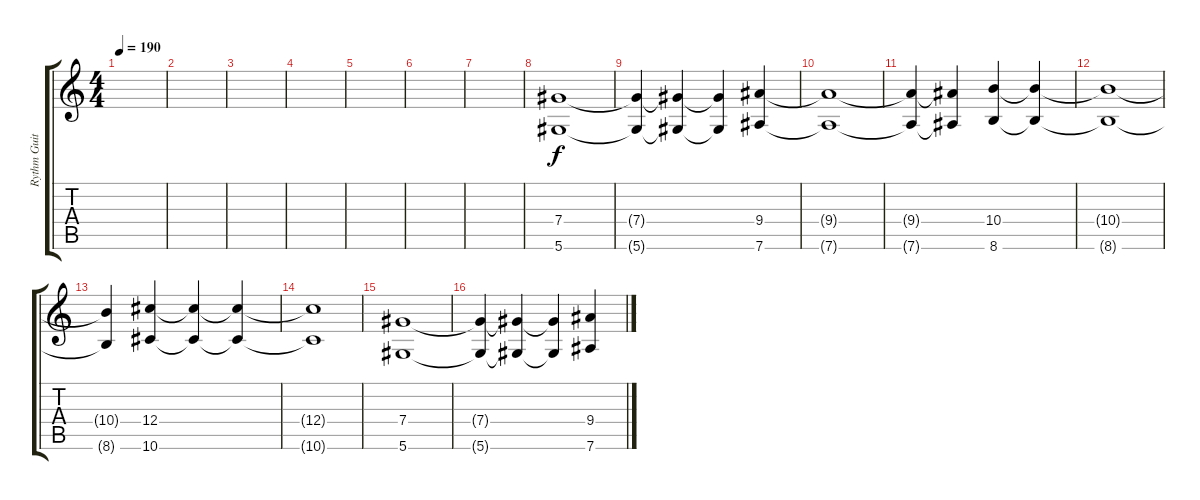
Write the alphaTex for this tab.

\track ("Rythm Guitar" "Rythm Guit") {instrument distortionguitar}
\staff {score tabs}
\tuning (Eb4 Bb3 Gb3 Db3 Ab2 Eb2) {hide}
\ts (4 4)
\tempo 190
\tempo 150
\tempo 190
\clef g2
\ks c
|
|
|
|
|
|
|
(7.4 5.6).1 |
(7.4{t} 5.6{t}).4 (7.4{t} 5.6{t}).4 (7.4{t} 5.6{t}).4 (9.4 7.6).4 |
(9.4{t} 7.6{t}).1 |
(9.4{t} 7.6{t}).4 (9.4{t} 7.6{t}).4 (10.4 8.6).4 (10.4{t} 8.6{t}).4 |
(10.4{t} 8.6{t}).1 |
(10.4{t} 8.6{t}).4 (12.4 10.6).4 (12.4{t} 10.6{t}).4 (12.4{t} 10.6{t}).4 |
(12.4{t} 10.6{t}).1 |
(7.4 5.6).1 |
(7.4{t} 5.6{t}).4 (7.4{t} 5.6{t}).4 (7.4{t} 5.6{t}).4 (9.4 7.6).4
